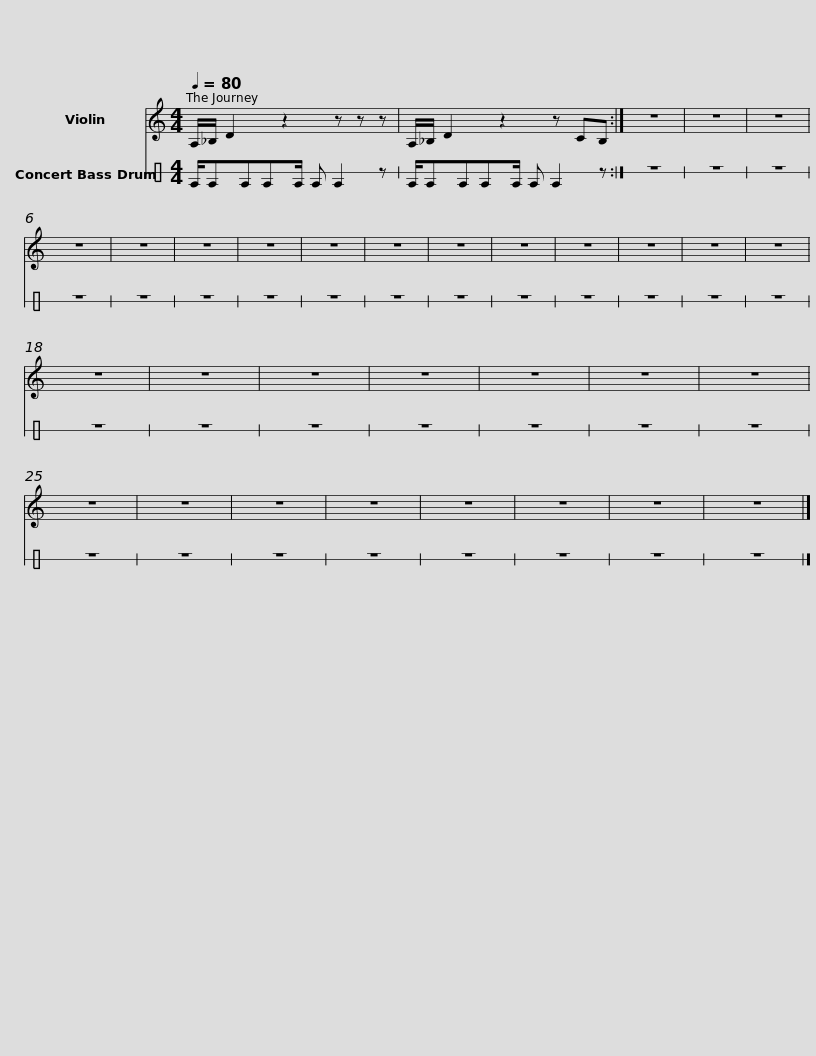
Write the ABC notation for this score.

X:1
%%score 1 2
L:1/8
Q:1/4=80
M:4/4
I:linebreak $
K:C
V:1 treble
V:2 perc stafflines=1
K:none
V:1
 A,/_B,/ D2 z2 z z z | A,/_B,/ D2 z2 z CB, :| z8 | z8 | z8 | %5
 z8 |$ z8 | z8 | z8 | z8 | %10
 z8 | z8 | z8 | z8 | z8 | %15
 z8 | z8 | z8 | z8 | z8 | %20
 z8 | z8 | z8 |$ z8 | z8 | %25
 z8 | z8 | z8 | z8 | z8 | %30
 z8 | z8 |] %32
V:2
 E/EEEE/ E E2 z | E/EEEE/ E E2 z :| z8 | z8 | z8 | %5
 z8 |$ z8 | z8 | z8 | z8 | %10
 z8 | z8 | z8 | z8 | z8 | %15
 z8 | z8 | z8 | z8 | z8 | %20
 z8 | z8 | z8 |$ z8 | z8 | %25
 z8 | z8 | z8 | z8 | z8 | %30
 z8 | z8 |] %32
